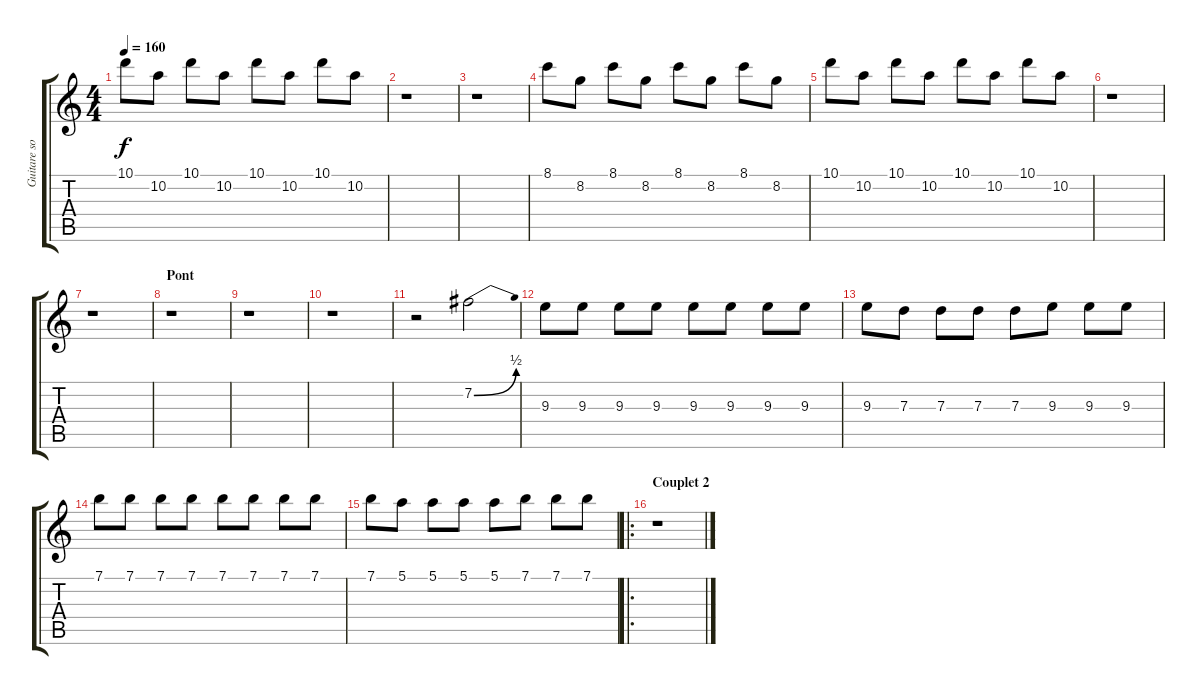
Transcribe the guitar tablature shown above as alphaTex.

\track ("Guitare solo" "Guitare so") {instrument distortionguitar}
\staff {score tabs}
\tuning (E4 B3 G3 D3 A2 E2) {hide}
\ts (4 4)
\tempo 160
\clef g2
\ks c
10.1.8{dy f} 10.2.8 10.1.8 10.2.8 10.1.8 10.2.8 10.1.8 10.2.8 |
r.1 |
r.1 |
8.1.8{volume 12} 8.2.8 8.1.8 8.2.8 8.1.8 8.2.8 8.1.8 8.2.8 |
10.1.8 10.2.8 10.1.8 10.2.8 10.1.8 10.2.8 10.1.8 10.2.8 |
r.1 |
r.1 |
\section ("" "Pont")
r.1 |
r.1 |
r.1 |
r.2 7.2{be (bend 0 0 60 2)}.2 |
9.3.8 9.3.8 9.3.8 9.3.8 9.3.8 9.3.8 9.3.8 9.3.8 |
9.3.8 7.3.8 7.3.8 7.3.8 7.3.8 9.3.8 9.3.8 9.3.8 |
7.1.8 7.1.8 7.1.8 7.1.8 7.1.8 7.1.8 7.1.8 7.1.8 |
7.1.8 5.1.8 5.1.8 5.1.8 5.1.8 7.1.8 7.1.8 7.1.8 |
\ro
\section ("" "Couplet 2")
r.1
